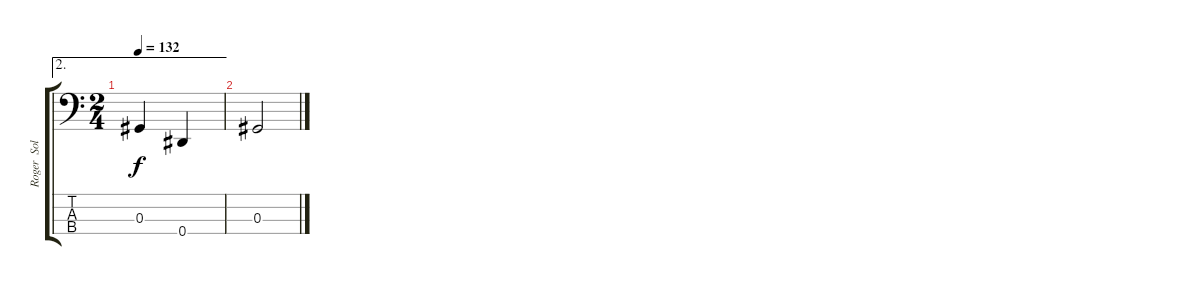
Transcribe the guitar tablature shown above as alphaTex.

\track ("Roger  Solari" "Roger  Sol") {instrument electricbasspick}
\staff {score tabs}
\tuning (Gb2 Db2 Ab1 Eb1) {hide}
\ae 2
\ts (2 4)
\tempo 132
\clef f4
\ks c
0.3.4{dy f} 0.4.4 |
0.3.2
